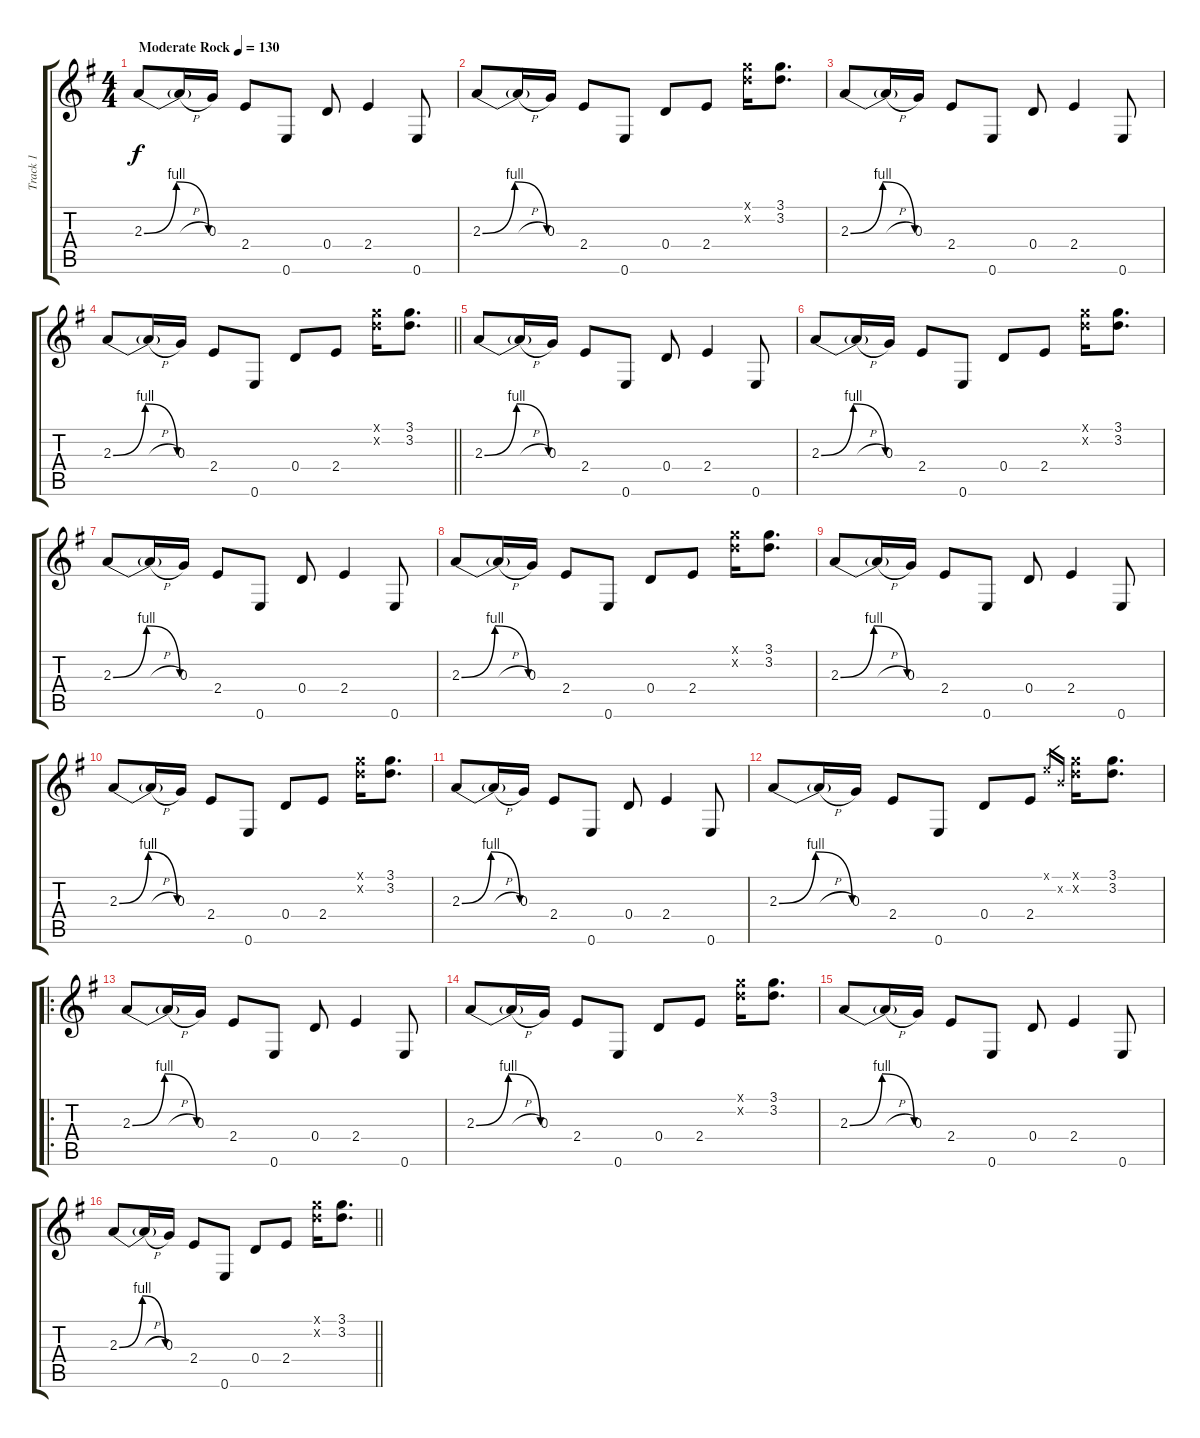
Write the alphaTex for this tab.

\track ("Track 1" "Track 1") {instrument distortionguitar}
\staff {score tabs}
\tuning (E4 B3 G3 D3 A2 E2) {hide}
\ts (4 4)
\tempo (130 "Moderate Rock")
\clef g2
\ks g
2.3{be (bendrelease 0 0 30 4 30 4 60 0)}.8{dy f instrument distortionguitar} 2.3{h t}.16 0.3.16 2.4.8 0.6.8 0.4.8 2.4.4 0.6.8 |
2.3{be (bendrelease 0 0 30 4 30 4 60 0)}.8 2.3{h t}.16 0.3.16 2.4.8 0.6.8 0.4.8 2.4.8 (3.1{x} 3.2{x}).16 (3.1 3.2).8{d} |
2.3{be (bendrelease 0 0 30 4 30 4 60 0)}.8 2.3{h t}.16 0.3.16 2.4.8 0.6.8 0.4.8 2.4.4 0.6.8 |
\barLineRight lightlight
2.3{be (bendrelease 0 0 30 4 30 4 60 0)}.8 2.3{h t}.16 0.3.16 2.4.8 0.6.8 0.4.8 2.4.8 (3.1{x} 3.2{x}).16 (3.1 3.2).8{d} |
2.3{be (bendrelease 0 0 30 4 30 4 60 0)}.8 2.3{h t}.16 0.3.16 2.4.8 0.6.8 0.4.8 2.4.4 0.6.8 |
2.3{be (bendrelease 0 0 30 4 30 4 60 0)}.8 2.3{h t}.16 0.3.16 2.4.8 0.6.8 0.4.8 2.4.8 (3.1{x} 3.2{x}).16 (3.1 3.2).8{d} |
2.3{be (bendrelease 0 0 30 4 30 4 60 0)}.8 2.3{h t}.16 0.3.16 2.4.8 0.6.8 0.4.8 2.4.4 0.6.8 |
2.3{be (bendrelease 0 0 30 4 30 4 60 0)}.8 2.3{h t}.16 0.3.16 2.4.8 0.6.8 0.4.8 2.4.8 (3.1{x} 3.2{x}).16 (3.1 3.2).8{d} |
2.3{be (bendrelease 0 0 30 4 30 4 60 0)}.8 2.3{h t}.16 0.3.16 2.4.8 0.6.8 0.4.8 2.4.4 0.6.8 |
2.3{be (bendrelease 0 0 30 4 30 4 60 0)}.8 2.3{h t}.16 0.3.16 2.4.8 0.6.8 0.4.8 2.4.8 (3.1{x} 3.2{x}).16 (3.1 3.2).8{d} |
2.3{be (bendrelease 0 0 30 4 30 4 60 0)}.8 2.3{h t}.16 0.3.16 2.4.8 0.6.8 0.4.8 2.4.4 0.6.8 |
2.3{be (bendrelease 0 0 30 4 30 4 60 0)}.8 2.3{h t}.16 0.3.16 2.4.8 0.6.8 0.4.8 2.4.8 0.1{x}.16{gr} 0.2{x}.16{gr} (3.1{x} 3.2{x}).16 (3.1 3.2).8{d} |
\ro
2.3{be (bendrelease 0 0 30 4 30 4 60 0)}.8 2.3{h t}.16 0.3.16 2.4.8 0.6.8 0.4.8 2.4.4 0.6.8 |
2.3{be (bendrelease 0 0 30 4 30 4 60 0)}.8 2.3{h t}.16 0.3.16 2.4.8 0.6.8 0.4.8 2.4.8 (3.1{x} 3.2{x}).16 (3.1 3.2).8{d} |
2.3{be (bendrelease 0 0 30 4 30 4 60 0)}.8 2.3{h t}.16 0.3.16 2.4.8 0.6.8 0.4.8 2.4.4 0.6.8 |
\barLineRight lightlight
2.3{be (bendrelease 0 0 30 4 30 4 60 0)}.8 2.3{h t}.16 0.3.16 2.4.8 0.6.8 0.4.8 2.4.8 (3.1{x} 3.2{x}).16 (3.1 3.2).8{d}
